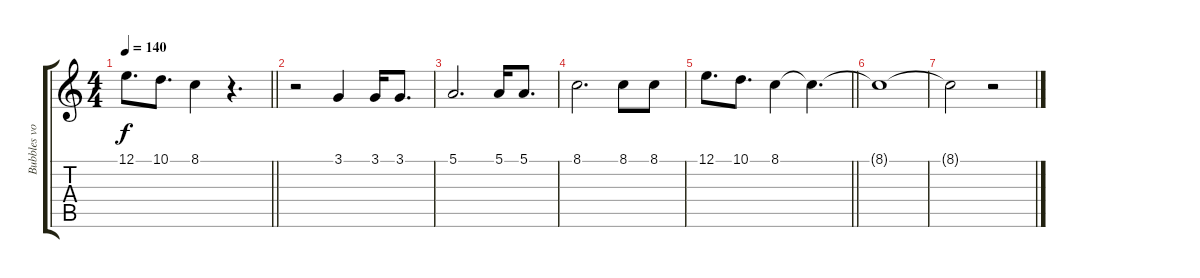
\track ("Bubbles vocal" "Bubbles vo") {instrument clarinet}
\staff {score tabs}
\tuning (E4 B3 G3 D3 A2 E2) {hide}
\ts (4 4)
\tempo 140
\clef g2
\barLineRight lightlight
\ks c
12.1.8{d dy f} 10.1.8{d} 8.1.4 r.4{d} |
r.2 3.1.4 3.1.16 3.1.8{d} |
5.1.2{d} 5.1.16 5.1.8{d} |
8.1.2{d} 8.1.8 8.1.8 |
\barLineRight lightlight
12.1.8{d} 10.1.8{d} 8.1.4 8.1{t}.4{d} |
8.1{t}.1 |
8.1{t}.2 r.2
